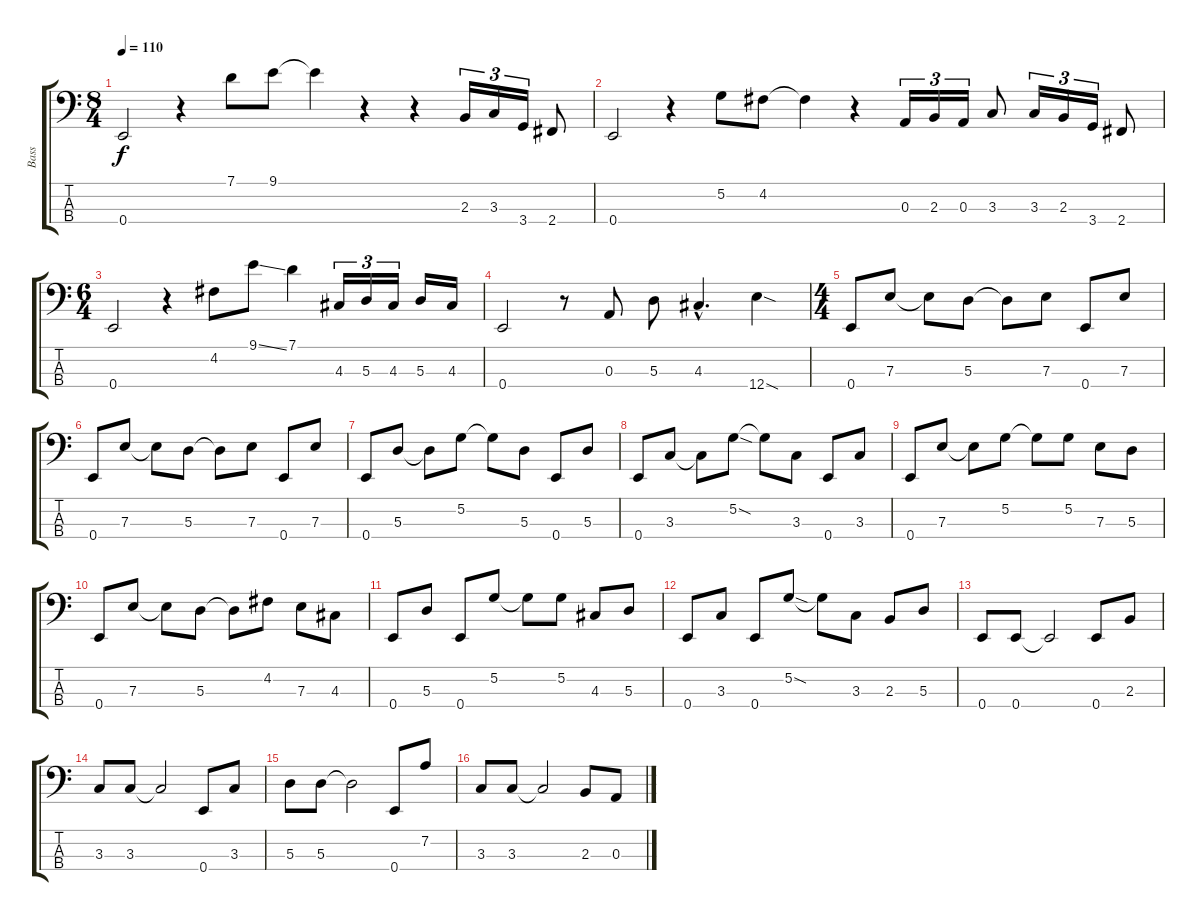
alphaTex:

\track ("Bass" "Bass") {instrument electricbasspick}
\staff {score tabs}
\tuning (G2 D2 A1 E1) {hide}
\ts (8 4)
\tempo 110
\clef f4
\ks c
0.4.2{dy f instrument electricbasspick} r.4 7.1.8 9.1.8 9.1{t}.4 r.4 r.4 2.3.16{tu (3 2)} 3.3.16{tu (3 2)} 3.4.16{tu (3 2)} 2.4.8 |
0.4.2 r.4 5.2.8 4.2.8 4.2{t}.4 r.4 0.3.16{tu (3 2)} 2.3.16{tu (3 2)} 0.3.16{tu (3 2)} 3.3.8 3.3.16{tu (3 2)} 2.3.16{tu (3 2)} 3.4.16{tu (3 2)} 2.4.8 |
\ts (6 4)
0.4.2 r.4 4.2.8 9.1{ss}.8 7.1.4 4.3.16{tu (3 2)} 5.3.16{tu (3 2)} 4.3.16{tu (3 2)} 5.3.16 4.3.16 |
0.4.2 r.8 0.3.8 5.3.8 4.3{hac}.4{d} 12.4{sod}.4 |
\ts (4 4)
0.4.8 7.3.8 7.3{t}.8 5.3.8 5.3{t}.8 7.3.8 0.4.8 7.3.8 |
0.4.8 7.3.8 7.3{t}.8 5.3.8 5.3{t}.8 7.3.8 0.4.8 7.3.8 |
0.4.8 5.3.8 5.3{t}.8 5.2.8 5.2{t}.8 5.3.8 0.4.8 5.3.8 |
0.4.8 3.3.8 3.3{t}.8 5.2{sod}.8 5.2{t}.8 3.3.8 0.4.8 3.3.8 |
0.4.8 7.3.8 7.3{t}.8 5.2.8 5.2{t}.8 5.2.8 7.3.8 5.3.8 |
0.4.8 7.3.8 7.3{t}.8 5.3.8 5.3{t}.8 4.2.8 7.3.8 4.3.8 |
0.4.8 5.3.8 0.4.8 5.2.8 5.2{t}.8 5.2.8 4.3.8 5.3.8 |
0.4.8 3.3.8 0.4.8 5.2{sod}.8 5.2{t}.8 3.3.8 2.3.8 5.3.8 |
0.4.8 0.4.8 0.4{t}.2 0.4.8 2.3.8 |
3.3.8 3.3.8 3.3{t}.2 0.4.8 3.3.8 |
5.3.8 5.3.8 5.3{t}.2 0.4.8 7.2.8 |
3.3.8 3.3.8 3.3{t}.2 2.3.8 0.3.8
